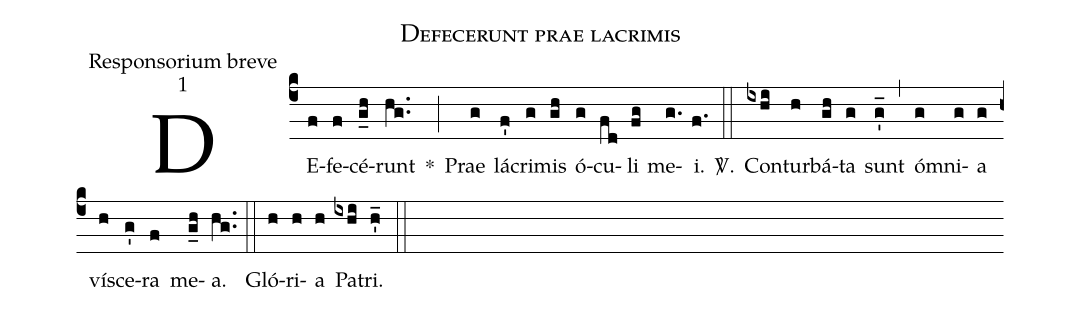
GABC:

name:Defecerunt prae lacrimis;
office-part:Responsorium breve;
mode:1;
%%
(c4) DE(f)fe(f)cé(g_h)runt(hg..) *(;) Prae(g) lá(f')cri(g)mis(gh) ó(g)cu(fd)li(fg) me(g.)i.(f.) <sp>V/</sp>.(::) Con(ixhi)tur(h)bá(gh)ta(g) sunt(g'_) (,) ó(g)mni(g)a(g) ví(h)sce(g')ra(f) me(g_h)a.(hg..) (::) Gló(h)ri(h)a(h) Pa(ixhi)tri.(h'_) (::)
